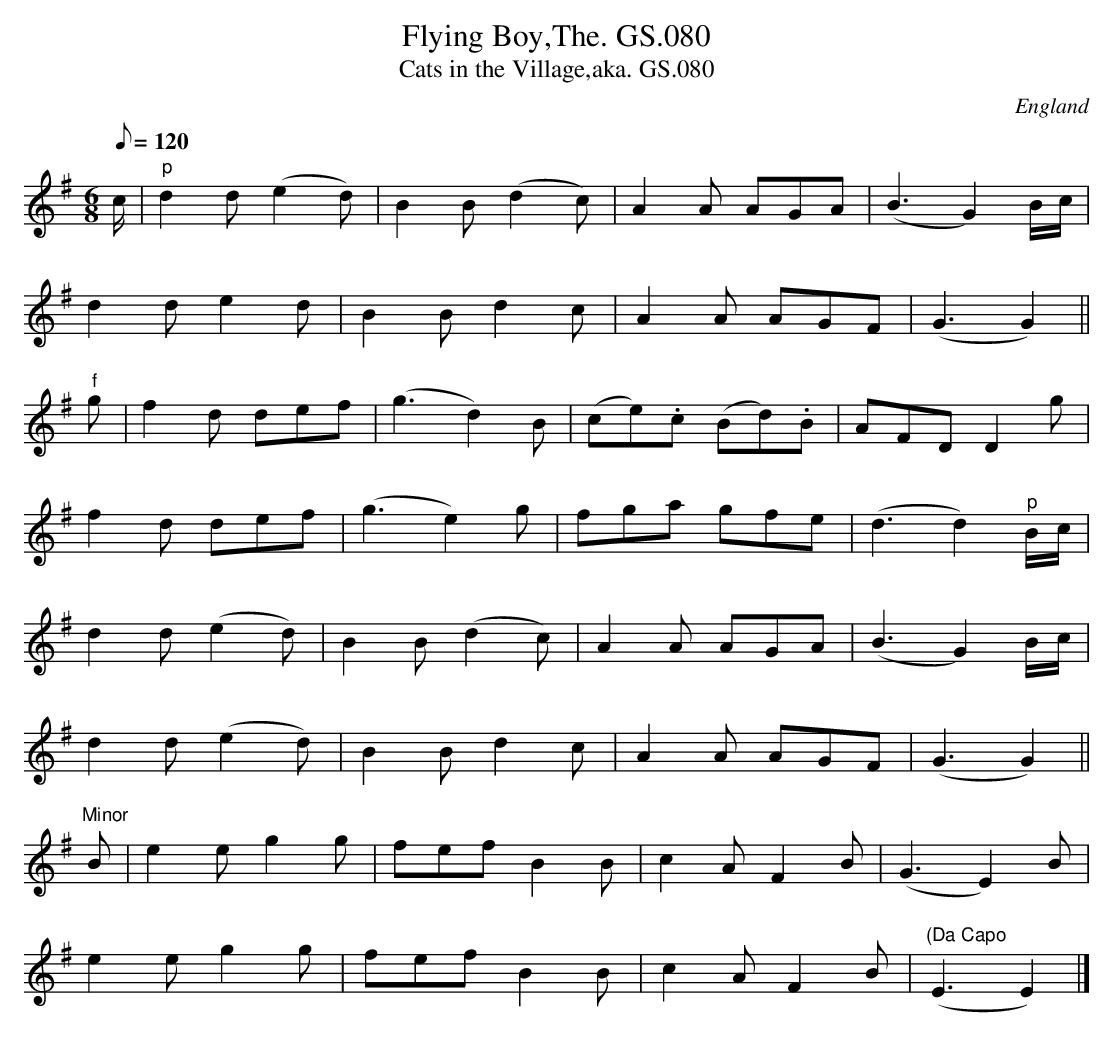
X:1
T:Flying Boy,The. GS.080
T:Cats in the Village,aka. GS.080
M:6/8
L:1/8
Q:120
O:England
K:G major
/2c/2 | "p"d2d (e2d) | B2B (d2c) | A2A AGA | (B3 G2) B/2c/2 |!
d2d e2d | B2B d2c | A2A AGF | (G3G2) ||!
"^f"g | f2d def | (g3d2)B | (ce).c (Bd).B | AFD D2g |!
f2d def | (g3e2) g| fga gfe | (d3d2) "^p" B/2c/2 | !
d2d (e2d) | B2B (d2c) | A2A AGA | (B3G2) B/2c/2 |!
d2d (e2d) | B2B d2c | A2A AGF | (G3G2) ||!
"^Minor" B | e2e g2g | fef  B2B | c2AF2B | (G3E2) B |!
e2eg2g | fef B2B |c2AF2B | "(Da Capo" (E3E2) |]
